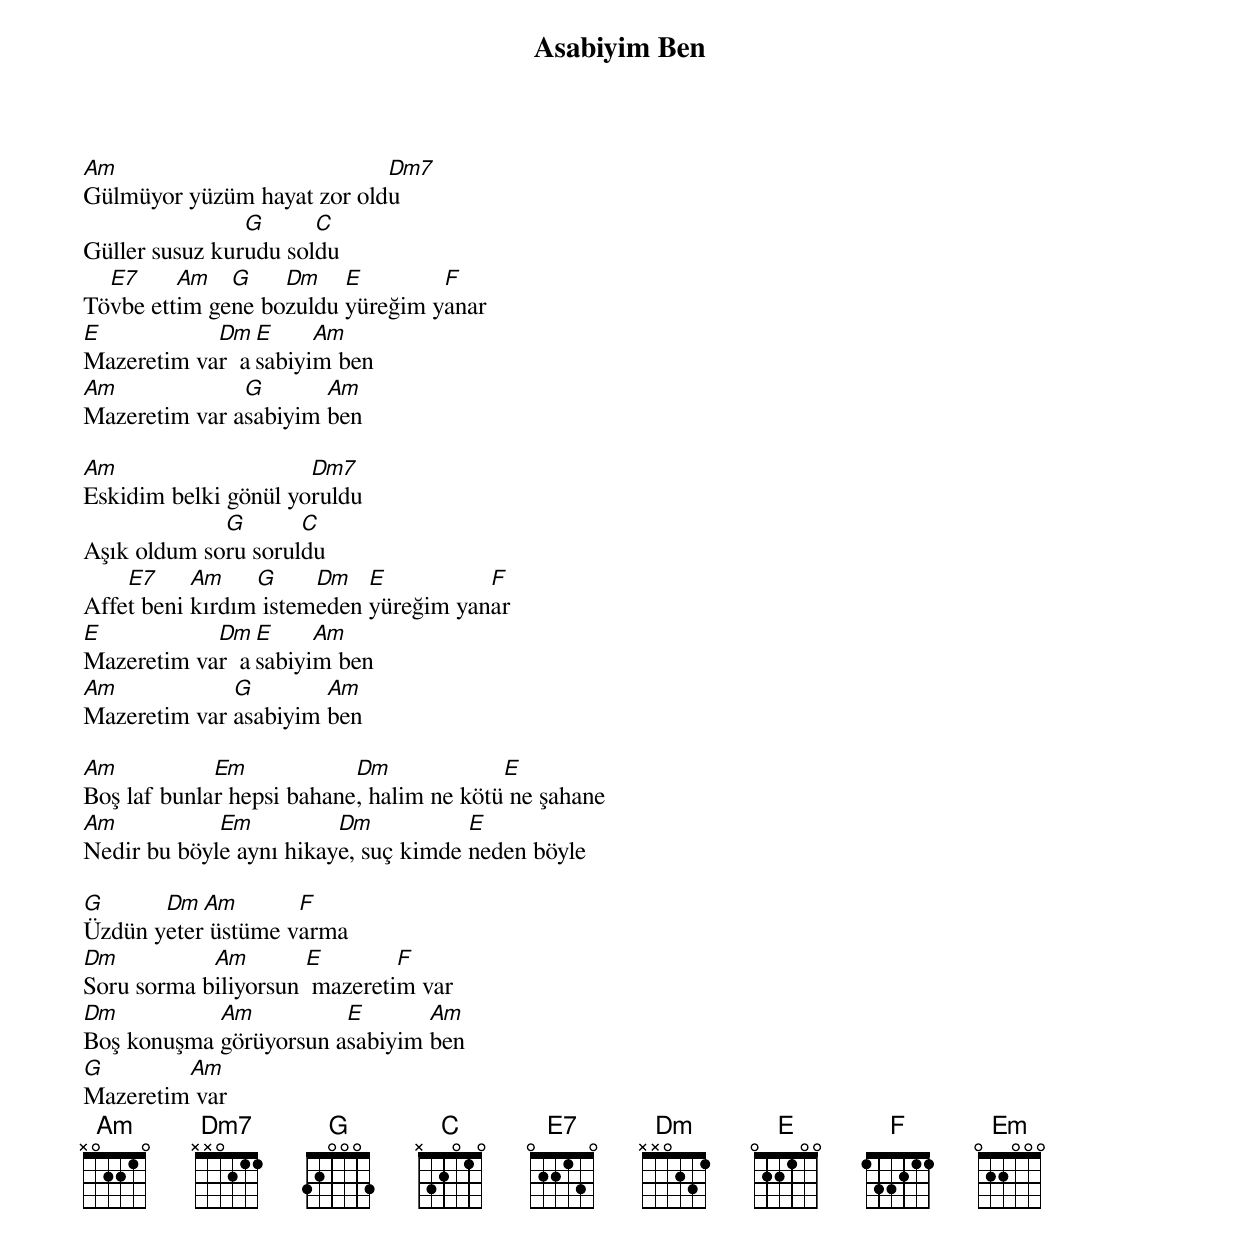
{title: Asabiyim Ben}
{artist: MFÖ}

Am                          Dm7
Gülmüyor yüzüm hayat zor oldu
                G      C
Güller susuz kurudu soldu
  E7     Am   G    Dm    E        F
Tövbe ettim gene bozuldu yüreğim yanar
E           Dm  E     Am
Mazeretim var  asabiyim ben
Am             G       Am
Mazeretim var asabiyim ben

Am                    Dm7
Eskidim belki gönül yoruldu
             G       C
Aşık oldum soru soruldu
    E7     Am    G     Dm   E          F
Affet beni kırdım istemeden yüreğim yanar
E           Dm  E     Am
Mazeretim var  asabiyim ben
Am            G        Am
Mazeretim var asabiyim ben

Am           Em            Dm             E
Boş laf bunlar hepsi bahane, halim ne kötü ne şahane
Am           Em          Dm           E
Nedir bu böyle aynı hikaye, suç kimde neden böyle

G      Dm  Am       F
Üzdün yeter üstüme varma
Dm          Am        E        F
Soru sorma biliyorsun  mazeretim var
Dm          Am          E       Am
Boş konuşma görüyorsun asabiyim ben
G        Am
Mazeretim var
